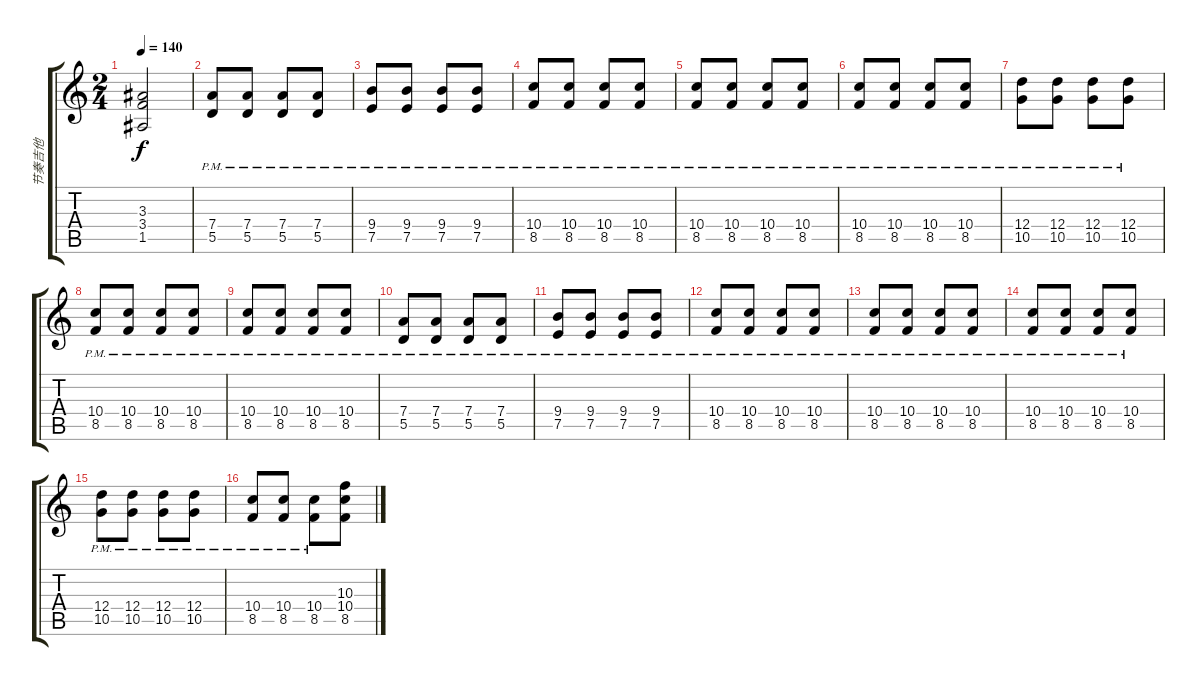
\track ("节奏吉他" "节奏吉他") {instrument electricbassfinger}
\staff {score tabs}
\tuning (E4 B3 G3 D3 A2 E2) {hide}
\ts (2 4)
\tempo 140
\clef g2
\ks c
(3.3 3.4 1.5).2{dy f} |
(7.4{pm} 5.5{pm}).8 (7.4{pm} 5.5{pm}).8 (7.4{pm} 5.5{pm}).8 (7.4{pm} 5.5{pm}).8 |
(9.4{pm} 7.5{pm}).8 (9.4{pm} 7.5{pm}).8 (9.4{pm} 7.5{pm}).8 (9.4{pm} 7.5{pm}).8 |
(10.4{pm} 8.5{pm}).8 (10.4{pm} 8.5{pm}).8 (10.4{pm} 8.5{pm}).8 (10.4{pm} 8.5{pm}).8 |
(10.4{pm} 8.5{pm}).8 (10.4{pm} 8.5{pm}).8 (10.4{pm} 8.5{pm}).8 (10.4{pm} 8.5{pm}).8 |
(10.4{pm} 8.5{pm}).8 (10.4{pm} 8.5{pm}).8 (10.4{pm} 8.5{pm}).8 (10.4{pm} 8.5{pm}).8 |
(12.4{pm} 10.5{pm}).8 (12.4{pm} 10.5{pm}).8 (12.4{pm} 10.5{pm}).8 (12.4{pm} 10.5{pm}).8 |
(10.4{pm} 8.5{pm}).8 (10.4{pm} 8.5{pm}).8 (10.4{pm} 8.5{pm}).8 (10.4{pm} 8.5{pm}).8 |
(10.4{pm} 8.5{pm}).8 (10.4{pm} 8.5{pm}).8 (10.4{pm} 8.5{pm}).8 (10.4{pm} 8.5{pm}).8 |
(7.4{pm} 5.5{pm}).8 (7.4{pm} 5.5{pm}).8 (7.4{pm} 5.5{pm}).8 (7.4{pm} 5.5{pm}).8 |
(9.4{pm} 7.5{pm}).8 (9.4{pm} 7.5{pm}).8 (9.4{pm} 7.5{pm}).8 (9.4{pm} 7.5{pm}).8 |
(10.4{pm} 8.5{pm}).8 (10.4{pm} 8.5{pm}).8 (10.4{pm} 8.5{pm}).8 (10.4{pm} 8.5{pm}).8 |
(10.4{pm} 8.5{pm}).8 (10.4{pm} 8.5{pm}).8 (10.4{pm} 8.5{pm}).8 (10.4{pm} 8.5{pm}).8 |
(10.4{pm} 8.5{pm}).8 (10.4{pm} 8.5{pm}).8 (10.4{pm} 8.5{pm}).8 (10.4{pm} 8.5{pm}).8 |
(12.4{pm} 10.5{pm}).8 (12.4{pm} 10.5{pm}).8 (12.4{pm} 10.5{pm}).8 (12.4{pm} 10.5{pm}).8 |
(10.4{pm} 8.5{pm}).8 (10.4{pm} 8.5{pm}).8 (10.4{pm} 8.5{pm}).8 (10.3 10.4 8.5).8
